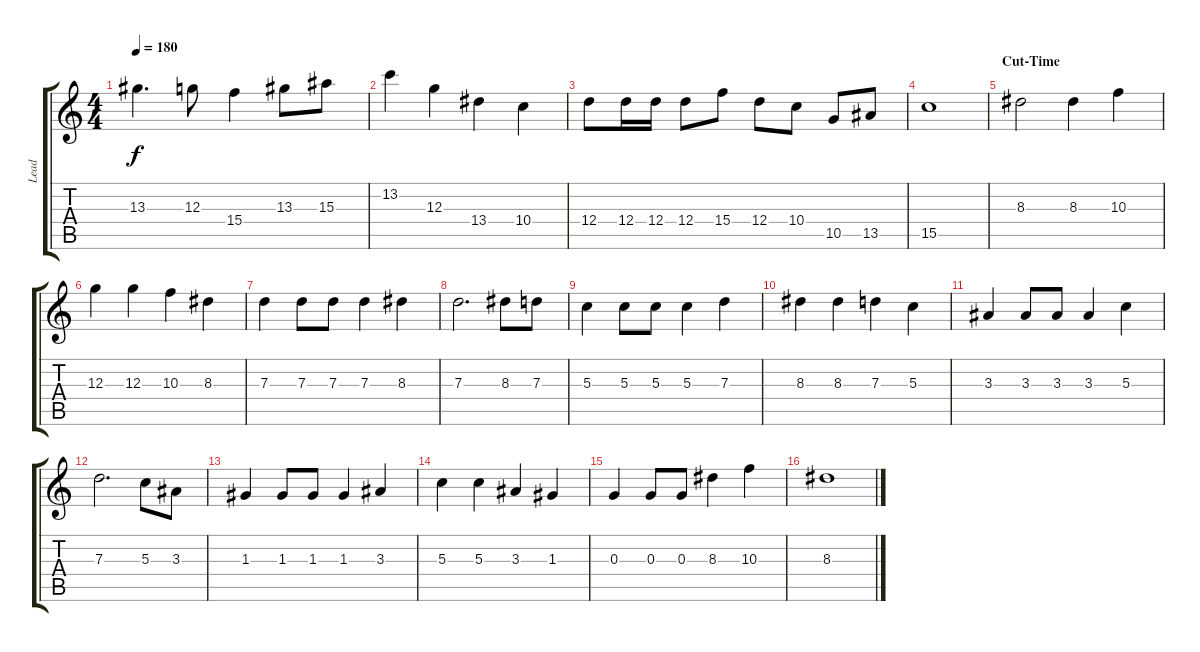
\track ("Lead" "Lead") {instrument distortionguitar}
\staff {score tabs}
\tuning (E4 B3 G3 D3 A2 D2) {hide}
\ts (4 4)
\tempo 180
\clef g2
\ks c
13.3.4{d dy f} 12.3.8 15.4.4 13.3.8 15.3.8 |
13.2.4 12.3.4 13.4.4 10.4.4 |
12.4.8 12.4.16 12.4.16 12.4.8 15.4.8 12.4.8 10.4.8 10.5.8 13.5.8 |
15.5.1 |
\section ("" "Cut-Time")
8.3.2 8.3.4 10.3.4 |
12.3.4 12.3.4 10.3.4 8.3.4 |
7.3.4 7.3.8 7.3.8 7.3.4 8.3.4 |
7.3.2{d} 8.3.8 7.3.8 |
5.3.4 5.3.8 5.3.8 5.3.4 7.3.4 |
8.3.4 8.3.4 7.3.4 5.3.4 |
3.3.4 3.3.8 3.3.8 3.3.4 5.3.4 |
7.3.2{d} 5.3.8 3.3.8 |
1.3.4 1.3.8 1.3.8 1.3.4 3.3.4 |
5.3.4 5.3.4 3.3.4 1.3.4 |
0.3.4 0.3.8 0.3.8 8.3.4 10.3.4 |
8.3.1
